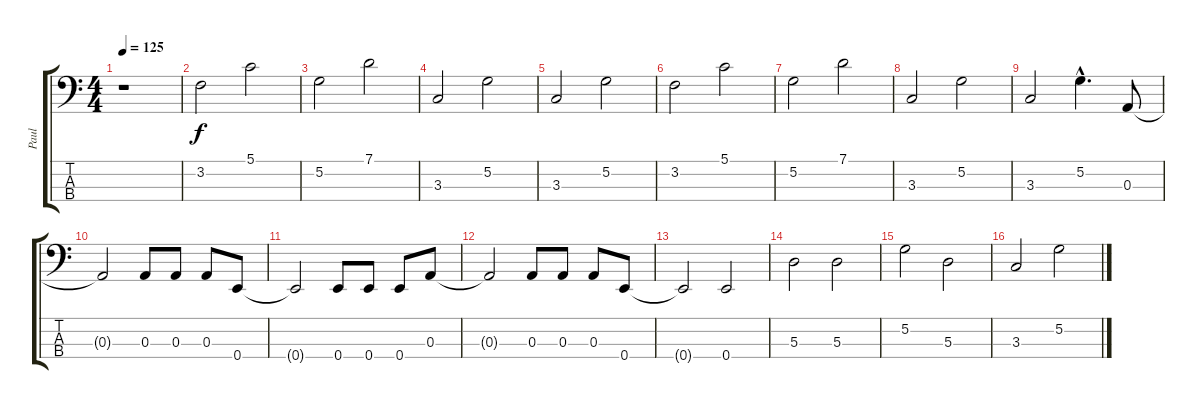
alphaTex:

\track ("Paul" "Paul") {instrument electricbassfinger}
\staff {score tabs}
\tuning (G2 D2 A1 E1) {hide}
\ts (4 4)
\tempo 125
\clef f4
\ks c
r.1{dy f instrument electricbassfinger} |
3.2.2 5.1.2 |
5.2.2 7.1.2 |
3.3.2 5.2.2 |
3.3.2 5.2.2 |
3.2.2 5.1.2 |
5.2.2 7.1.2 |
3.3.2 5.2.2 |
3.3.2 5.2{hac}.4{d} 0.3.8 |
0.3{t}.2 0.3.8 0.3.8 0.3.8 0.4.8 |
0.4{t}.2 0.4.8 0.4.8 0.4.8 0.3.8 |
0.3{t}.2 0.3.8 0.3.8 0.3.8 0.4.8 |
0.4{t}.2 0.4.2 |
5.3.2 5.3.2 |
5.2.2 5.3.2 |
3.3.2 5.2.2
